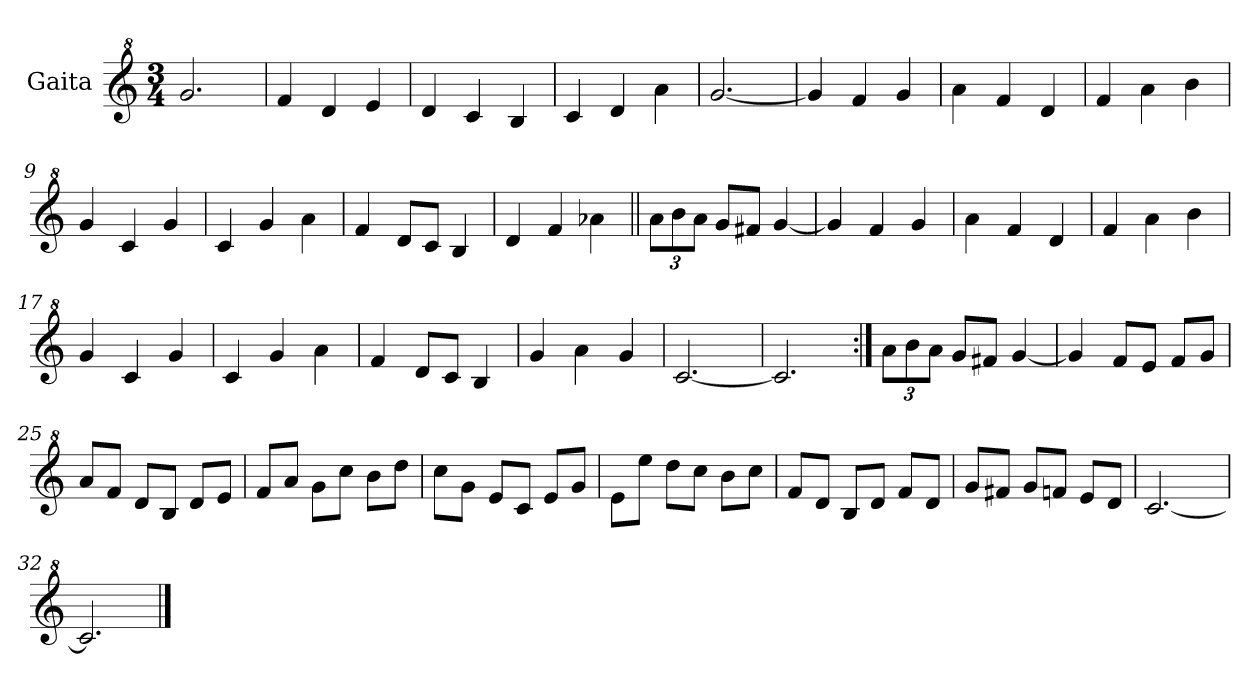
**kern
*part1
*staff1
*I"Gaita
*clefG^2
*k[]
*M3/4
*MM210
=1
2.gg/
=2
4ff/
4dd/
4ee/
=3
4dd/
4cc/
4b/
=4
4cc/
4dd/
4aa\
=5
[2.gg/
=6
4gg/]
4ff/
4gg/
=7
4aa\
4ff/
4dd/
=8
4ff/
4aa\
4bb\
=9
4gg/
4cc/
4gg/
=10
4cc/
4gg/
4aa\
=11
4ff/
8dd/L
8cc/J
4b/
=12
4dd/
4ff/
4aa-X\
!!LO:LB:g=z
=13||
*Xbrackettup
12aa\L
12bb\
12aa\J
8gg/L
8ff#X/J
[4gg/
=14
4gg/]
4ff/
4gg/
=15
4aa\
4ff/
4dd/
=16
4ff/
4aa\
4bb\
=17
4gg/
4cc/
4gg/
=18
4cc/
4gg/
4aa\
=19
4ff/
8dd/L
8cc/J
4b/
=20
4gg/
4aa\
4gg/
=21
[2.cc/
=22
2.cc/]
=23:|!
12aa\L
12bb\
12aa\J
8gg/L
8ff#X/J
[4gg/
!!LO:LB:g=z
=24
4gg/]
8ff/L
8ee/J
8ff/L
8gg/J
=25
8aa/L
8ff/J
8dd/L
8b/J
8dd/L
8ee/J
=26
8ff/L
8aa/J
8gg\L
8ccc\J
8bb\L
8ddd\J
=27
8ccc\L
8gg\J
8ee/L
8cc/J
8ee/L
8gg/J
=28
8ee\L
8eee\J
8ddd\L
8ccc\J
8bb\L
8ccc\J
=29
8ff/L
8dd/J
8b/L
8dd/J
8ff/L
8dd/J
=30
8gg/L
8ff#X/J
8gg/L
8ffn/J
8ee/L
8dd/J
=31
[2.cc/
!!LO:LB:g=z
=32
2.cc/]
==
*-
